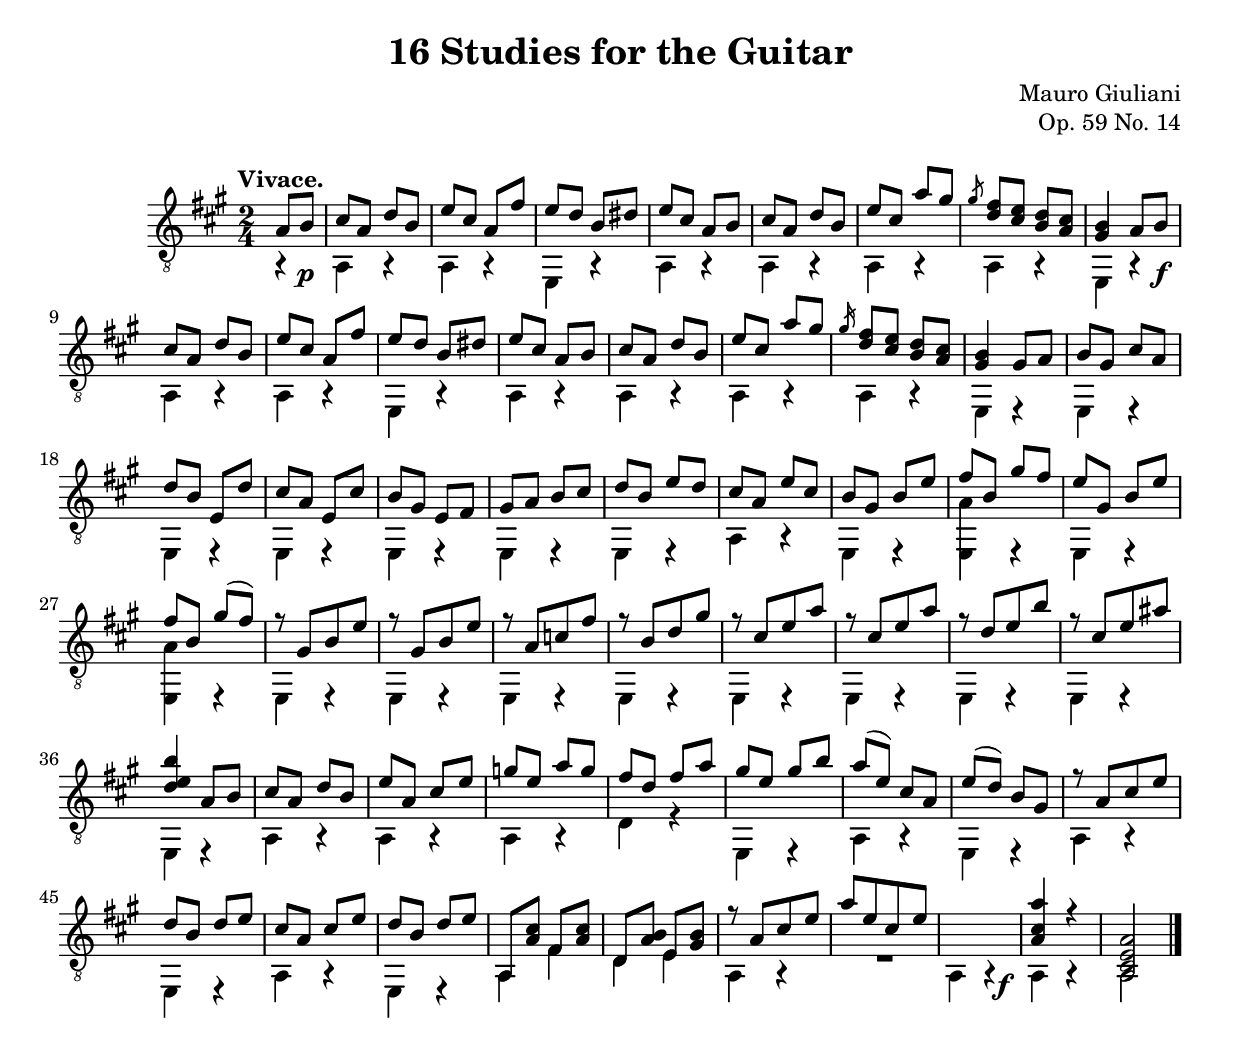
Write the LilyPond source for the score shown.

\version "2.18.2"

\header {
  title = "16 Studies for the Guitar"
  composer = "Mauro Giuliani"
  opus = "Op. 59 No. 14"
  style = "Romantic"
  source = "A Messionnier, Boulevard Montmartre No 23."
  % Statens musikbibliotek - The Music Library of Sweden
  % Boije 142
  date = "1822"
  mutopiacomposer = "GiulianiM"
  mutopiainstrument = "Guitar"
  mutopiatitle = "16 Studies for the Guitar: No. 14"
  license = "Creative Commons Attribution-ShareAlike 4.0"
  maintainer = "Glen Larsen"
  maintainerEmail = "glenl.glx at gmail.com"
}

\paper {
  % add space between composer/opus markup and first staff
  markup-system-spacing #'padding = #3
  % add a little space between composer and opus
  markup-markup-spacing #'padding = #1.2
  top-margin = #8
  bottom-margin = #10
}

mbreak = { \break }
global = {
  \time 2/4 \key a \major
}

mainDynamics = {
  \partial 4 { s8 s8\p } | s2*7 | s4 s8 s8\f | s2*2 |
  s2*41 | s4 s8 s8\f | s2*2
}

upMotifA = {
  cis8 a d b |
  e8 cis a fis' |
  e8 d b dis |
  e8 cis a b |
  cis8 a d b |
  e8 cis a' gis |
}

upperVoice = \relative c' {
  \voiceOne
  \partial 4 { a8 b } |
  \upMotifA
  \slashedGrace { gis8 } <fis d>8 <e cis> <d b> <cis a> |
  <b gis>4 a8 b |
  \upMotifA
  \slashedGrace { gis16} <fis d>8 <e cis> <d b> <cis a> |
  <b gis>4 gis8 a |
  b8 gis cis a |
  d8 b e, d' |
  cis8 a e cis' |
  b8 gis e fis |
  gis8 a b cis |

  d8 b e d |
  cis8 a e' cis |
  b8 gis b e |
  fis8 b, gis' fis |
  e8 gis, b e |
  fis8 b, gis'( fis) |
  \repeat unfold 2 { r8 gis,[ b e] } |
  r8 a,[ c fis] |
  r8 b,[ d gis] |
  r8 cis,[ e a] |

  r8 cis,[ e a] |
  r8 d,[ e b'] |
  r8 cis,[ e ais] |
  <b e, d>4 a,8 b |
  cis8 a d b |
  e8 a, cis e |
  g8 e a g |
  fis8 d fis a |
  gis e gis b |
  a8( e) cis a |
  e'( d) b gis |

  r8 a[ cis e] |
  d8 b d e |
  cis8 a cis e |
  d8 b d e |
  a,,8 <cis' a> fis, <cis' a> |
  d,8 <b' a> e, <b' gis> |
  r8 a[ cis e] |
  a8[ e cis e] |
  s2 |
  <a cis, a>4 r |
  <a, e cis a>2

  \bar "|."
}

lowerVoice = \relative c {
  \voiceTwo
  \partial 4 { a4\rest } |
  \repeat unfold 2 { a4 a\rest } |
  e4 a\rest |
  \repeat unfold 4 { a4 a\rest } |
  e4 a\rest |
  \repeat unfold 2 { a4 a\rest } |

  e4 a\rest |
  \repeat unfold 4 { a4 a\rest } |
  \repeat unfold 6 { e4 e\rest } |

  e4 e\rest |
  a4 a\rest |
  \repeat unfold 2 { e4 e\rest | <e a'>4 e\rest } |
  \repeat unfold 5 { e4 e\rest } |

  \repeat unfold 4 { e4 e\rest } |
  \repeat unfold 3 { a4 a\rest } |
  d4 r |
  e,4 e\rest |
  a4 a\rest |
  e4 e\rest |

  a4 a\rest |
  e4 e\rest |
  a4 a\rest |
  e4 e\rest |
  a4 fis' |
  d4 e |
  a,4 a\rest |
  R2 |
  a4 a\rest |
  a4 a\rest |
  a2
}


\score {
  <<
    \new Staff = "Guitar" \with {
      midiInstrument = #"acoustic guitar (nylon)"
    } <<
      \global
      \clef "treble_8"
      \tempo "Vivace."

      \context Voice = "upperVoice" \upperVoice
      \context Voice = "lowerVoice" \lowerVoice
    >>
    \new Dynamics { \mainDynamics }
%{
    % tabs are not completely developed
    \new TabStaff = "Guitar tabs" \with {
      restrainOpenStrings = ##t
    } <<
      \clef "moderntab"
      \global
      \context TabVoice = "upperVoice" \upperVoice
      \context TabVoice = "lowerVoice" \lowerVoice
    >>
%}
  >>
  \layout {}
  \midi {
    \tempo 4 = 96
  }
}
